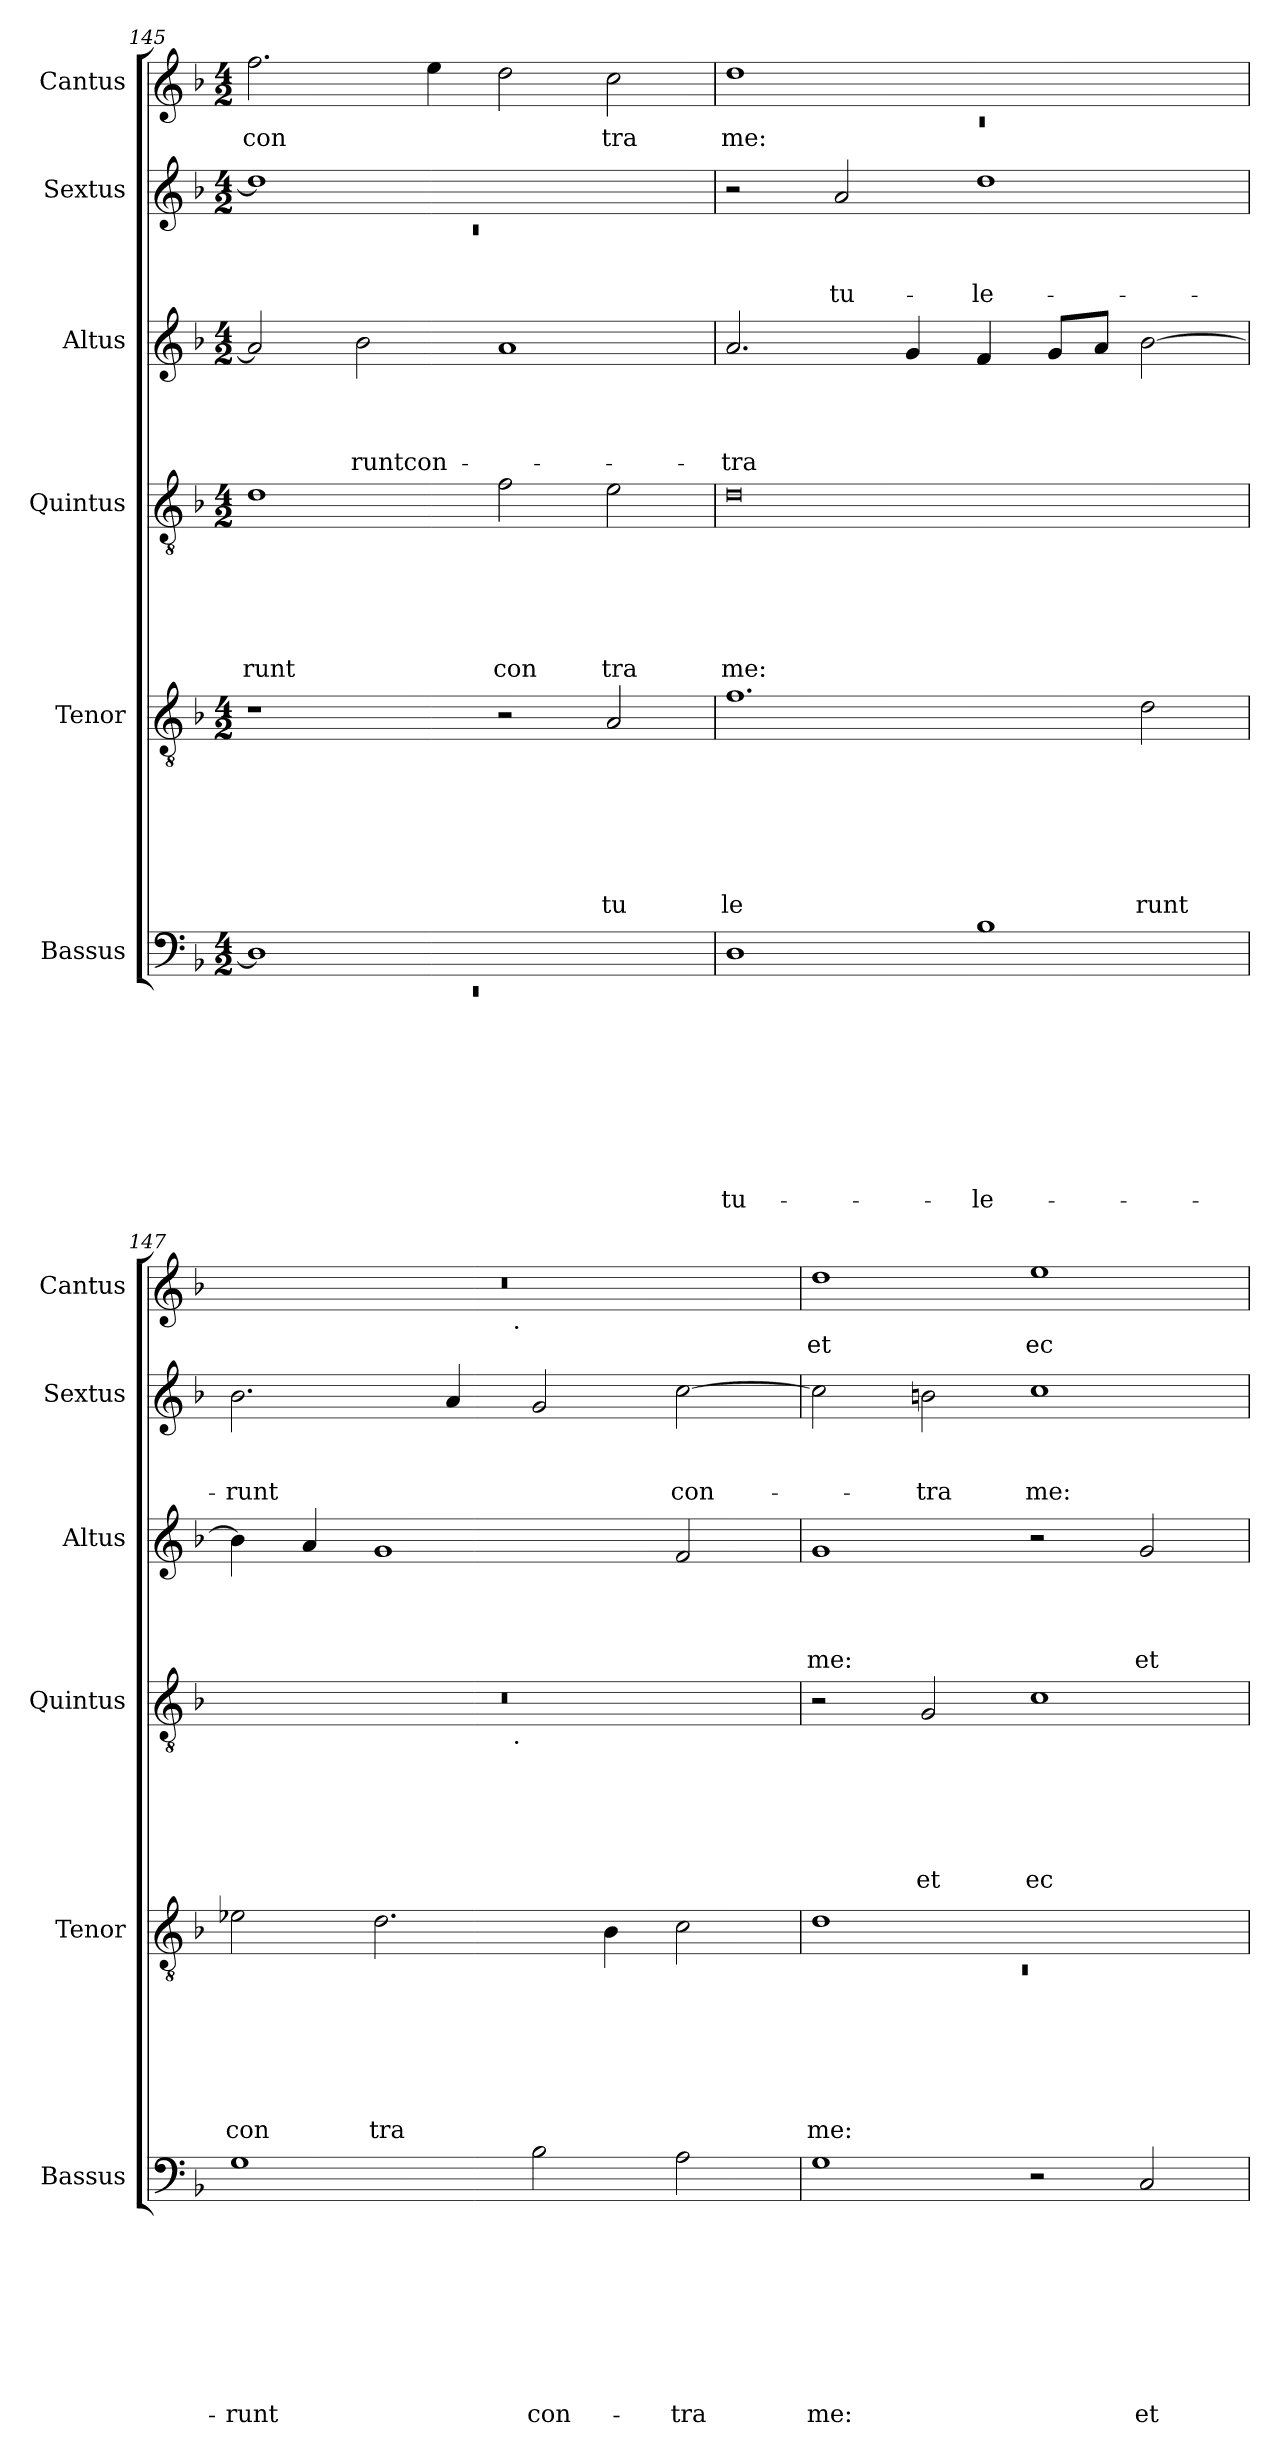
**kern	**text	**text	**text	**text	**text	**text	**text	**text	**text	**kern	**text	**text	**text	**text	**text	**text	**text	**kern	**text	**text	**text	**text	**text	**text	**kern	**text	**text	**text	**text	**kern	**text	**text	**text	**kern	**text
*part6	*part6	*part6	*part6	*part6	*part6	*part6	*part6	*part6	*part6	*part5	*part5	*part5	*part5	*part5	*part5	*part5	*part5	*part4	*part4	*part4	*part4	*part4	*part4	*part4	*part3	*part3	*part3	*part3	*part3	*part2	*part2	*part2	*part2	*part1	*part1
*staff6	*staff6	*staff6	*staff6	*staff6	*staff6	*staff6	*staff6	*staff6	*staff6	*staff5	*staff5	*staff5	*staff5	*staff5	*staff5	*staff5	*staff5	*staff4	*staff4	*staff4	*staff4	*staff4	*staff4	*staff4	*staff3	*staff3	*staff3	*staff3	*staff3	*staff2	*staff2	*staff2	*staff2	*staff1	*staff1
*I"Bassus	*	*	*	*	*	*	*	*	*	*I"Tenor	*	*	*	*	*	*	*	*I"Quintus	*	*	*	*	*	*	*I"Altus	*	*	*	*	*I"Sextus	*	*	*	*I"Cantus	*
*I'Bassus	*	*	*	*	*	*	*	*	*	*I'Tenor	*	*	*	*	*	*	*	*I'Quintus	*	*	*	*	*	*	*I'Altus	*	*	*	*	*I'Sextus	*	*	*	*I'Cantus	*
*clefF4	*	*	*	*	*	*	*	*	*	*clefGv2	*	*	*	*	*	*	*	*clefGv2	*	*	*	*	*	*	*clefG2	*	*	*	*	*clefG2	*	*	*	*clefG2	*
*k[b-]	*	*	*	*	*	*	*	*	*	*k[b-]	*	*	*	*	*	*	*	*k[b-]	*	*	*	*	*	*	*k[b-]	*	*	*	*	*k[b-]	*	*	*	*k[b-]	*
*F:	*	*	*	*	*	*	*	*	*	*F:	*	*	*	*	*	*	*	*F:	*	*	*	*	*	*	*F:	*	*	*	*	*F:	*	*	*	*F:	*
*M4/2	*	*	*	*	*	*	*	*	*	*M4/2	*	*	*	*	*	*	*	*M4/2	*	*	*	*	*	*	*M4/2	*	*	*	*	*M4/2	*	*	*	*M4/2	*
=145	=145	=145	=145	=145	=145	=145	=145	=145	=145	=145	=145	=145	=145	=145	=145	=145	=145	=145	=145	=145	=145	=145	=145	=145	=145	=145	=145	=145	=145	=145	=145	=145	=145	=145	=145
*^	*	*	*	*	*	*	*	*	*	*	*	*	*	*	*	*	*	*	*	*	*	*	*	*	*	*	*	*	*	*^	*	*	*	*	*
!	!LO:N:vis=1	!	!	!	!	!	!	!	!	!	!	!	!	!	!	!	!	!	!	!	!	!	!	!	!LO:LY:b	!	!	!	!	!	!	!LO:N:vis=1	!	!	!	!	!LO:LY:b
1D]	0rEE	.	.	.	.	.	.	.	.	.	1r	.	.	.	.	.	.	.	1d	.	.	.	.	.	runt	2a/]	.	.	.	.	1dd]	0rc	.	.	.	2.ff\	con
!	!	!	!	!	!	!	!	!	!	!	!	!	!	!	!	!	!	!	!	!	!	!	!	!	!	!	!	!	!	!LO:LY:b	!	!	!	!	!	!	!
.	.	.	.	.	.	.	.	.	.	.	.	.	.	.	.	.	.	.	.	.	.	.	.	.	.	2b-\	.	.	.	-runtcon-	.	.	.	.	.	.	.
.	.	.	.	.	.	.	.	.	.	.	.	.	.	.	.	.	.	.	.	.	.	.	.	.	.	.	.	.	.	.	.	.	.	.	.	4ee\	.
!	!	!	!	!	!	!	!	!	!	!	!	!	!	!	!	!	!	!	!	!	!	!	!	!	!LO:LY:b	!	!	!	!	!	!	!	!	!	!	!	!
1ryy	.	.	.	.	.	.	.	.	.	.	2r	.	.	.	.	.	.	.	2f\	.	.	.	.	.	con	1a	.	.	.	.	1ryy	.	.	.	.	2dd\	.
!	!	!	!	!	!	!	!	!	!	!	!	!	!	!	!	!	!	!LO:LY:b	!	!	!	!	!	!	!LO:LY:b	!	!	!	!	!	!	!	!	!	!	!	!LO:LY:b
.	.	.	.	.	.	.	.	.	.	.	2A/	.	.	.	.	.	.	tu	2e\	.	.	.	.	.	tra	.	.	.	.	.	.	.	.	.	.	2cc\	tra
*v	*v	*	*	*	*	*	*	*	*	*	*	*	*	*	*	*	*	*	*	*	*	*	*	*	*	*	*	*	*	*	*v	*v	*	*	*	*	*
!!LO:PB:g=z
=146!	=146!	=146!	=146!	=146!	=146!	=146!	=146!	=146!	=146!	=146!	=146!	=146!	=146!	=146!	=146!	=146!	=146!	=146!	=146!	=146!	=146!	=146!	=146!	=146!	=146!	=146!	=146!	=146!	=146!	=146!	=146!	=146!	=146!	=146!	=146!
*	*	*	*	*	*	*	*	*	*	*	*	*	*	*	*	*	*	*	*	*	*	*	*	*	*	*	*	*	*	*	*	*	*	*^	*
!	!	!	!	!	!	!	!	!	!LO:LY:b	!	!	!	!	!	!	!	!LO:LY:b	!	!	!	!	!	!	!LO:LY:b	!	!	!	!	!LO:LY:b	!	!	!	!	!	!LO:N:vis=1	!LO:LY:b
1D	.	.	.	.	.	.	.	.	tu-	1.f	.	.	.	.	.	.	le	0d	.	.	.	.	.	me:	2.a/	.	.	.	-tra	2r	.	.	.	1dd	0rc	me:
!	!	!	!	!	!	!	!	!	!	!	!	!	!	!	!	!	!	!	!	!	!	!	!	!	!	!	!	!	!	!	!	!	!LO:LY:b	!	!	!
.	.	.	.	.	.	.	.	.	.	.	.	.	.	.	.	.	.	.	.	.	.	.	.	.	.	.	.	.	.	2a/	.	.	tu-	.	.	.
.	.	.	.	.	.	.	.	.	.	.	.	.	.	.	.	.	.	.	.	.	.	.	.	.	4g/	.	.	.	.	.	.	.	.	.	.	.
!	!	!	!	!	!	!	!	!	!LO:LY:b	!	!	!	!	!	!	!	!	!	!	!	!	!	!	!	!	!	!	!	!	!	!	!	!LO:LY:b	!	!	!
1B-	.	.	.	.	.	.	.	.	-le-	.	.	.	.	.	.	.	.	.	.	.	.	.	.	.	4f/	.	.	.	.	1dd	.	.	-le-	1ryy	.	.
.	.	.	.	.	.	.	.	.	.	.	.	.	.	.	.	.	.	.	.	.	.	.	.	.	8g/L	.	.	.	.	.	.	.	.	.	.	.
.	.	.	.	.	.	.	.	.	.	.	.	.	.	.	.	.	.	.	.	.	.	.	.	.	8a/J	.	.	.	.	.	.	.	.	.	.	.
!	!	!	!	!	!	!	!	!	!	!	!	!	!	!	!	!	!LO:LY:b	!	!	!	!	!	!	!	!	!	!	!	!	!	!	!	!	!	!	!
.	.	.	.	.	.	.	.	.	.	2d\	.	.	.	.	.	.	runt	.	.	.	.	.	.	.	[>2b-\	.	.	.	.	.	.	.	.	.	.	.
=147!	=147!	=147!	=147!	=147!	=147!	=147!	=147!	=147!	=147!	=147!	=147!	=147!	=147!	=147!	=147!	=147!	=147!	=147!	=147!	=147!	=147!	=147!	=147!	=147!	=147!	=147!	=147!	=147!	=147!	=147!	=147!	=147!	=147!	=147!	=147!	=147!
!	!	!	!	!	!	!	!	!	!LO:LY:b	!	!	!	!	!	!	!	!LO:LY:b	!	!	!	!	!	!	!	!	!	!	!	!	!	!	!	!LO:LY:b	!	!	!
*	*	*	*	*	*	*	*	*	*	*	*	*	*	*	*	*	*	*^	*	*	*	*	*	*	*	*	*	*	*	*	*	*	*	*	*	*
1G	.	.	.	.	.	.	.	.	-runt	2e-X\	.	.	.	.	.	.	con	0r	2ryy	.	.	.	.	.	.	4b-\]	.	.	.	.	2.b-\	.	.	-runt	0r	2ryy	.
.	.	.	.	.	.	.	.	.	.	.	.	.	.	.	.	.	.	.	.	.	.	.	.	.	.	4a/	.	.	.	.	.	.	.	.	.	.	.
!	!	!	!	!	!	!	!	!	!	!	!	!	!	!	!	!	!LO:LY:b	!	!	!	!	!	!	!	!	!	!	!	!	!	!	!	!	!	!	!	!
.	.	.	.	.	.	.	.	.	.	2.d\	.	.	.	.	.	.	tra	.	4...ryy	.	.	.	.	.	.	1g	.	.	.	.	.	.	.	.	.	4...ryy	.
.	.	.	.	.	.	.	.	.	.	.	.	.	.	.	.	.	.	.	.	.	.	.	.	.	.	.	.	.	.	.	4a/	.	.	.	.	.	.
!	!	!	!	!	!	!	!	!	!	!	!	!	!	!	!	!	!	!	!	!	!	!	!	!	!	!	!	!	!	!	!	!	!	!	!	!LO:TX:b:t=.	!
!	!	!	!	!	!	!	!	!	!	!	!	!	!	!	!	!	!	!	!LO:TX:b:t=.	!	!	!	!	!	!	!	!	!	!	!	!	!	!	!	!	!	!
.	.	.	.	.	.	.	.	.	.	.	.	.	.	.	.	.	.	.	1ryy	.	.	.	.	.	.	.	.	.	.	.	.	.	.	.	.	1ryy	.
!	!	!	!	!	!	!	!	!	!LO:LY:b	!	!	!	!	!	!	!	!	!	!	!	!	!	!	!	!	!	!	!	!	!	!	!	!	!	!	!	!
2B-\	.	.	.	.	.	.	.	.	con-	.	.	.	.	.	.	.	.	.	.	.	.	.	.	.	.	.	.	.	.	.	2g/	.	.	.	.	.	.
.	.	.	.	.	.	.	.	.	.	4B-\	.	.	.	.	.	.	.	.	.	.	.	.	.	.	.	.	.	.	.	.	.	.	.	.	.	.	.
!	!	!	!	!	!	!	!	!	!LO:LY:b	!	!	!	!	!	!	!	!	!	!	!	!	!	!	!	!	!	!	!	!	!	!	!	!	!LO:LY:b	!	!	!
2A\	.	.	.	.	.	.	.	.	-tra	2c\	.	.	.	.	.	.	.	.	.	.	.	.	.	.	.	2f/	.	.	.	.	[>2cc\	.	.	con-	.	.	.
.	.	.	.	.	.	.	.	.	.	.	.	.	.	.	.	.	.	.	32ryy	.	.	.	.	.	.	.	.	.	.	.	.	.	.	.	.	32ryy	.
=148!	=148!	=148!	=148!	=148!	=148!	=148!	=148!	=148!	=148!	=148!	=148!	=148!	=148!	=148!	=148!	=148!	=148!	=148!	=148!	=148!	=148!	=148!	=148!	=148!	=148!	=148!	=148!	=148!	=148!	=148!	=148!	=148!	=148!	=148!	=148!	=148!	=148!
*	*	*	*	*	*	*	*	*	*	*^	*	*	*	*	*	*	*	*	*	*	*	*	*	*	*	*	*	*	*	*	*	*	*	*	*	*	*
!	!	!	!	!	!	!	!	!	!LO:LY:b	!	!LO:N:vis=1	!	!	!	!	!	!	!LO:LY:b	!	!	!	!	!	!	!	!	!	!	!	!	!LO:LY:b	!	!	!	!	!	!	!LO:LY:b
*	*	*	*	*	*	*	*	*	*	*	*	*	*	*	*	*	*	*	*v	*v	*	*	*	*	*	*	*	*	*	*	*	*	*	*	*	*v	*v	*
1G	.	.	.	.	.	.	.	.	me:	1d	0rC	.	.	.	.	.	.	me:	2r	.	.	.	.	.	.	1g	.	.	.	me:	2cc\]	.	.	.	1dd	et
!	!	!	!	!	!	!	!	!	!	!	!	!	!	!	!	!	!	!	!	!	!	!	!	!	!LO:LY:b	!	!	!	!	!	!	!	!	!LO:LY:b	!	!
.	.	.	.	.	.	.	.	.	.	.	.	.	.	.	.	.	.	.	2G/	.	.	.	.	.	et	.	.	.	.	.	2b\	.	.	-tra	.	.
!	!	!	!	!	!	!	!	!	!	!	!	!	!	!	!	!	!	!	!	!	!	!	!	!	!LO:LY:b	!	!	!	!	!	!	!	!	!LO:LY:b	!	!LO:LY:b
2r	.	.	.	.	.	.	.	.	.	1ryy	.	.	.	.	.	.	.	.	1c	.	.	.	.	.	ec-	2r	.	.	.	.	1cc	.	.	me:	1ee	ec
!	!	!	!	!	!	!	!	!	!LO:LY:b	!	!	!	!	!	!	!	!	!	!	!	!	!	!	!	!	!	!	!	!	!LO:LY:b	!	!	!	!	!	!
2C/	.	.	.	.	.	.	.	.	et	.	.	.	.	.	.	.	.	.	.	.	.	.	.	.	.	2g/	.	.	.	et	.	.	.	.	.	.
*	*	*	*	*	*	*	*	*	*	*v	*v	*	*	*	*	*	*	*	*	*	*	*	*	*	*	*	*	*	*	*	*	*	*	*	*	*
=!	=!	=!	=!	=!	=!	=!	=!	=!	=!	=!	=!	=!	=!	=!	=!	=!	=!	=!	=!	=!	=!	=!	=!	=!	=!	=!	=!	=!	=!	=!	=!	=!	=!	=!	=!
*-	*-	*-	*-	*-	*-	*-	*-	*-	*-	*-	*-	*-	*-	*-	*-	*-	*-	*-	*-	*-	*-	*-	*-	*-	*-	*-	*-	*-	*-	*-	*-	*-	*-	*-	*-
